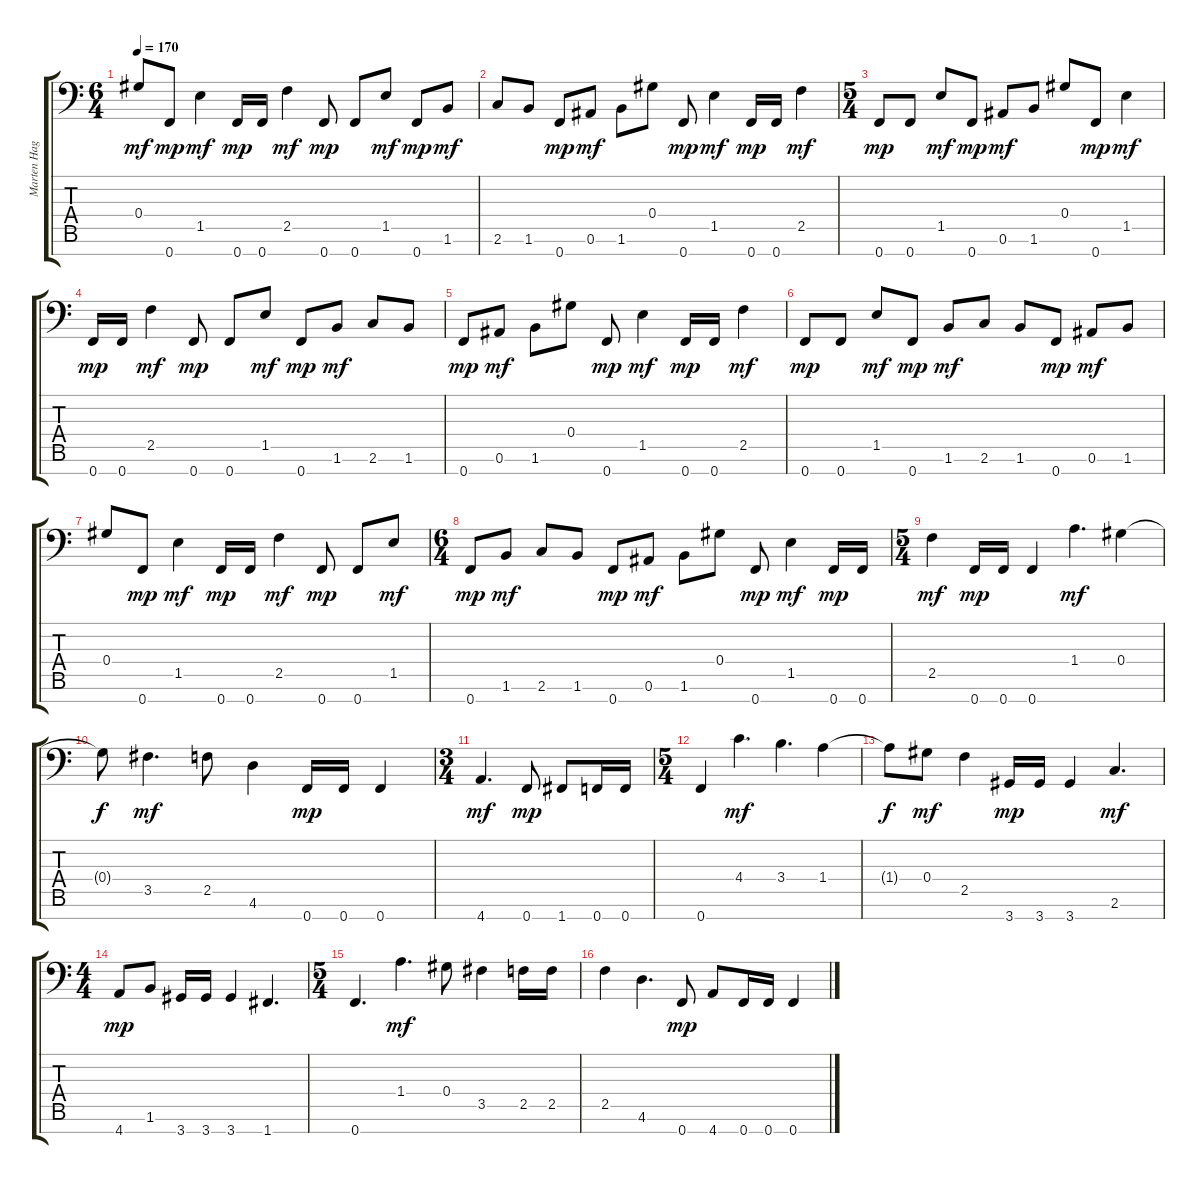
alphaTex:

\track ("Marten Hagstrom" "Marten Hag") {instrument distortionguitar}
\staff {score tabs}
\tuning (Bb3 F3 Db3 Ab2 Eb2 Bb1 F1) {hide}
\ts (6 4)
\tempo 170
\clef f4
\ks c
0.4.8{dy mf} 0.7.8{dy mp} 1.5.4{dy mf} 0.7.16{dy mp} 0.7.16 2.5.4{dy mf} 0.7.8{dy mp} 0.7.8 1.5.8{dy mf} 0.7.8{dy mp} 1.6.8{dy mf} |
2.6.8 1.6.8 0.7.8{dy mp} 0.6.8{dy mf} 1.6.8 0.4.8 0.7.8{dy mp} 1.5.4{dy mf} 0.7.16{dy mp} 0.7.16 2.5.4{dy mf} |
\ts (5 4)
0.7.8{dy mp} 0.7.8 1.5.8{dy mf} 0.7.8{dy mp} 0.6.8{dy mf} 1.6.8 0.4.8 0.7.8{dy mp} 1.5.4{dy mf} |
0.7.16{dy mp} 0.7.16 2.5.4{dy mf} 0.7.8{dy mp} 0.7.8 1.5.8{dy mf} 0.7.8{dy mp} 1.6.8{dy mf} 2.6.8 1.6.8 |
0.7.8{dy mp} 0.6.8{dy mf} 1.6.8 0.4.8 0.7.8{dy mp} 1.5.4{dy mf} 0.7.16{dy mp} 0.7.16 2.5.4{dy mf} |
0.7.8{dy mp} 0.7.8 1.5.8{dy mf} 0.7.8{dy mp} 1.6.8{dy mf} 2.6.8 1.6.8 0.7.8{dy mp} 0.6.8{dy mf} 1.6.8 |
0.4.8 0.7.8{dy mp} 1.5.4{dy mf} 0.7.16{dy mp} 0.7.16 2.5.4{dy mf} 0.7.8{dy mp} 0.7.8 1.5.8{dy mf} |
\ts (6 4)
0.7.8{dy mp} 1.6.8{dy mf} 2.6.8 1.6.8 0.7.8{dy mp} 0.6.8{dy mf} 1.6.8 0.4.8 0.7.8{dy mp} 1.5.4{dy mf} 0.7.16{dy mp} 0.7.16 |
\ts (5 4)
2.5.4{dy mf} 0.7.16{dy mp} 0.7.16 0.7.4 1.4.4{d dy mf} 0.4.4 |
0.4{t}.8{dy f} 3.5.4{d dy mf} 2.5.8 4.6.4 0.7.16{dy mp} 0.7.16 0.7.4 |
\ts (3 4)
4.7.4{d dy mf} 0.7.8{dy mp} 1.7.8 0.7.16 0.7.16 |
\ts (5 4)
0.7.4 4.4.4{d dy mf} 3.4.4{d} 1.4.4 |
1.4{t}.8{dy f} 0.4.8{dy mf} 2.5.4 3.7.16{dy mp} 3.7.16 3.7.4 2.6.4{d dy mf} |
\ts (4 4)
4.7.8{dy mp} 1.6.8 3.7.16 3.7.16 3.7.4 1.7.4{d} |
\ts (5 4)
0.7.4{d} 1.4.4{d dy mf} 0.4.8 3.5.4 2.5.16 2.5.16 |
2.5.4 4.6.4{d} 0.7.8{dy mp} 4.7.8 0.7.16 0.7.16 0.7.4
